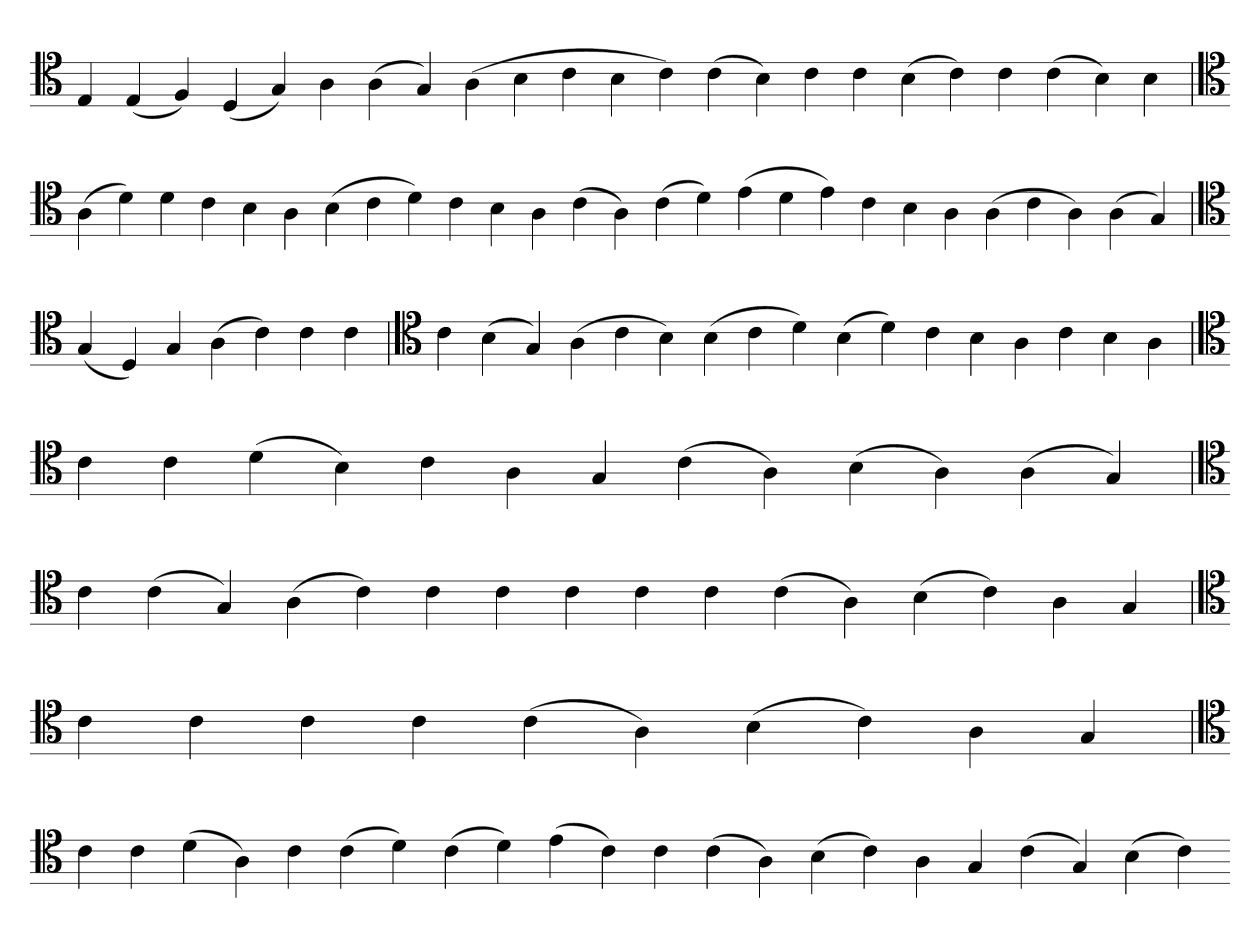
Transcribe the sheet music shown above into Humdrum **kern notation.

**kern
*part1
*staff1
*clefC4
=
4E
(4E
4F)
(4D
4G)
4A
(4A
4G)
(4A
4B
4c
4B
4c)
(4c
4B)
4c
4c
(4B
4c)
4c
(4c
4B)
4B
=`
*clefC4
(4A
4d)
4d
4c
4B
4A
(4B
4c
4d)
4c
4B
4A
(4c
4A)
(4c
4d)
(4e
4d
4e)
4c
4B
4A
(4A
4c
4A)
(4A
4G)
=
*clefC4
(4G
4D)
4G
(4A
4c)
4c
4c
=`
*clefC4
4c
(4B
4G)
(4A
4c
4B)
(4B
4c
4d)
(4B
4d)
4c
4B
4A
4c
4B
4A
=`
*clefC4
4c
4c
(4d
4B)
4c
4A
4G
(4c
4A)
(4B
4A)
(4A
4G)
=
*clefC4
4c
(4c
4G)
(4A
4c)
4c
4c
4c
4c
4c
(4c
4A)
(4B
4c)
4A
4G
=`
*clefC4
4c
4c
4c
4c
(4c
4A)
(4B
4c)
4A
4G
=`
*clefC4
4c
4c
(4d
4A)
4c
(4c
4d)
(4c
4d)
(4e
4c)
4c
(4c
4A)
(4B
4c)
4A
4G
(4c
4G)
(4B
4c)
=-
*-
